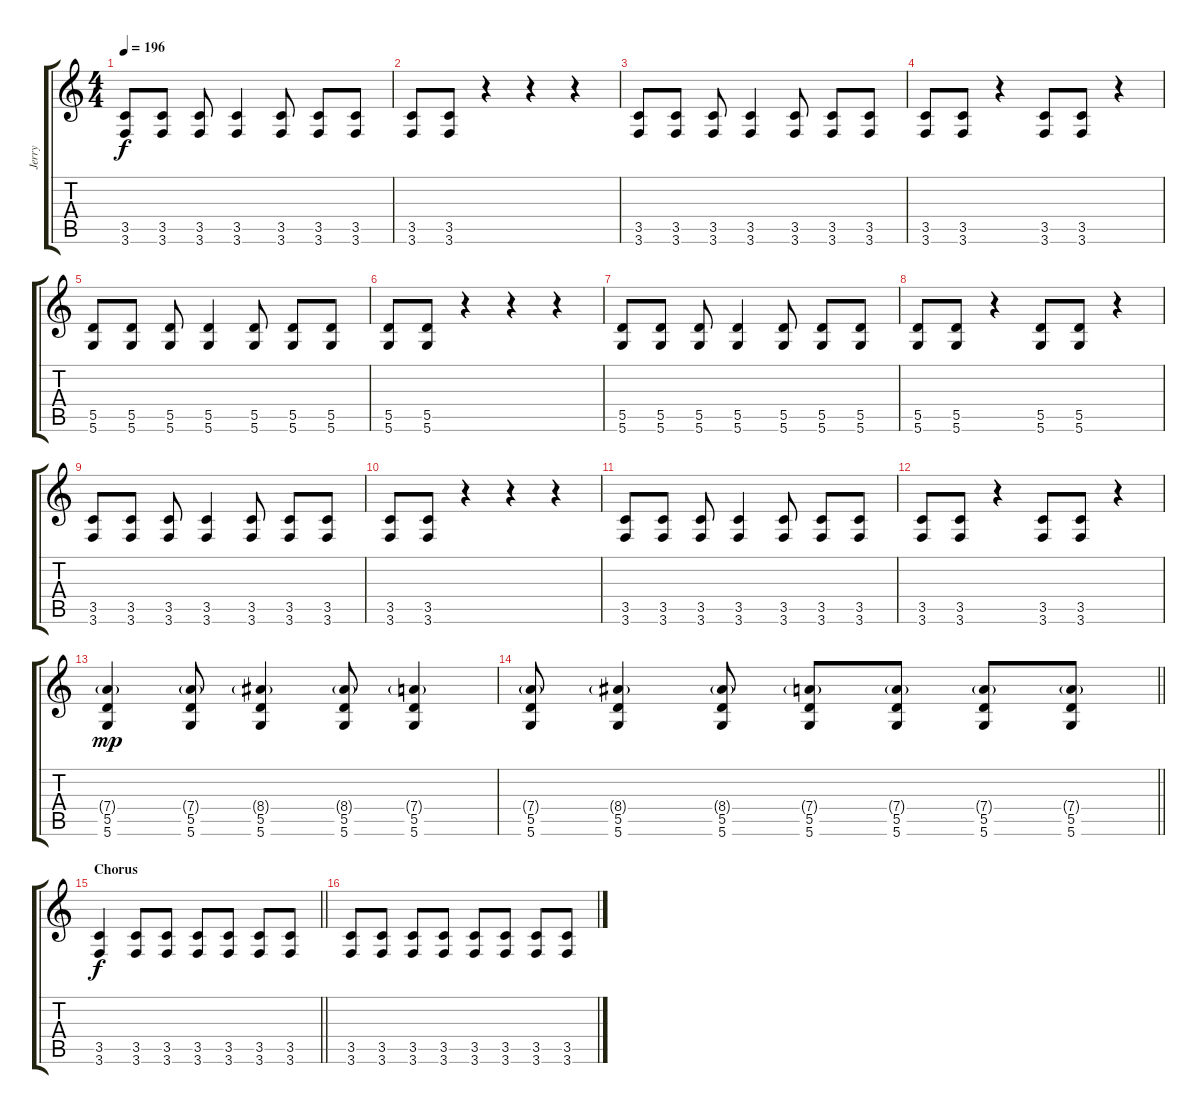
\track ("Jerry" "Jerry") {instrument distortionguitar}
\staff {score tabs}
\tuning (E4 B3 G3 D3 A2 D2) {hide}
\ts (4 4)
\tempo 196
\clef g2
\ks c
(3.5 3.6).8{dy f} (3.5 3.6).8 (3.5 3.6).8 (3.5 3.6).4 (3.5 3.6).8 (3.5 3.6).8 (3.5 3.6).8 |
(3.5 3.6).8 (3.5 3.6).8 r.4 r.4 r.4 |
(3.5 3.6).8 (3.5 3.6).8 (3.5 3.6).8 (3.5 3.6).4 (3.5 3.6).8 (3.5 3.6).8 (3.5 3.6).8 |
(3.5 3.6).8 (3.5 3.6).8 r.4 (3.5 3.6).8 (3.5 3.6).8 r.4 |
(5.5 5.6).8 (5.5 5.6).8 (5.5 5.6).8 (5.5 5.6).4 (5.5 5.6).8 (5.5 5.6).8 (5.5 5.6).8 |
(5.5 5.6).8 (5.5 5.6).8 r.4 r.4 r.4 |
(5.5 5.6).8 (5.5 5.6).8 (5.5 5.6).8 (5.5 5.6).4 (5.5 5.6).8 (5.5 5.6).8 (5.5 5.6).8 |
(5.5 5.6).8 (5.5 5.6).8 r.4 (5.5 5.6).8 (5.5 5.6).8 r.4 |
(3.5 3.6).8 (3.5 3.6).8 (3.5 3.6).8 (3.5 3.6).4 (3.5 3.6).8 (3.5 3.6).8 (3.5 3.6).8 |
(3.5 3.6).8 (3.5 3.6).8 r.4 r.4 r.4 |
(3.5 3.6).8 (3.5 3.6).8 (3.5 3.6).8 (3.5 3.6).4 (3.5 3.6).8 (3.5 3.6).8 (3.5 3.6).8 |
(3.5 3.6).8 (3.5 3.6).8 r.4 (3.5 3.6).8 (3.5 3.6).8 r.4 |
(7.4{g} 5.5 5.6).4{dy mp} (7.4{g} 5.5 5.6).8 (8.4{g} 5.5 5.6).4 (8.4{g} 5.5 5.6).8 (7.4{g} 5.5 5.6).4 |
\barLineRight lightlight
(7.4{g} 5.5 5.6).8 (8.4{g} 5.5 5.6).4 (8.4{g} 5.5 5.6).8 (7.4{g} 5.5 5.6).8 (7.4{g} 5.5 5.6).8 (7.4{g} 5.5 5.6).8 (7.4{g} 5.5 5.6).8 |
\section ("" "Chorus")
\barLineRight lightlight
(3.5 3.6).4{dy f} (3.5 3.6).8 (3.5 3.6).8 (3.5 3.6).8 (3.5 3.6).8 (3.5 3.6).8 (3.5 3.6).8 |
(3.5 3.6).8 (3.5 3.6).8 (3.5 3.6).8 (3.5 3.6).8 (3.5 3.6).8 (3.5 3.6).8 (3.5 3.6).8 (3.5 3.6).8
